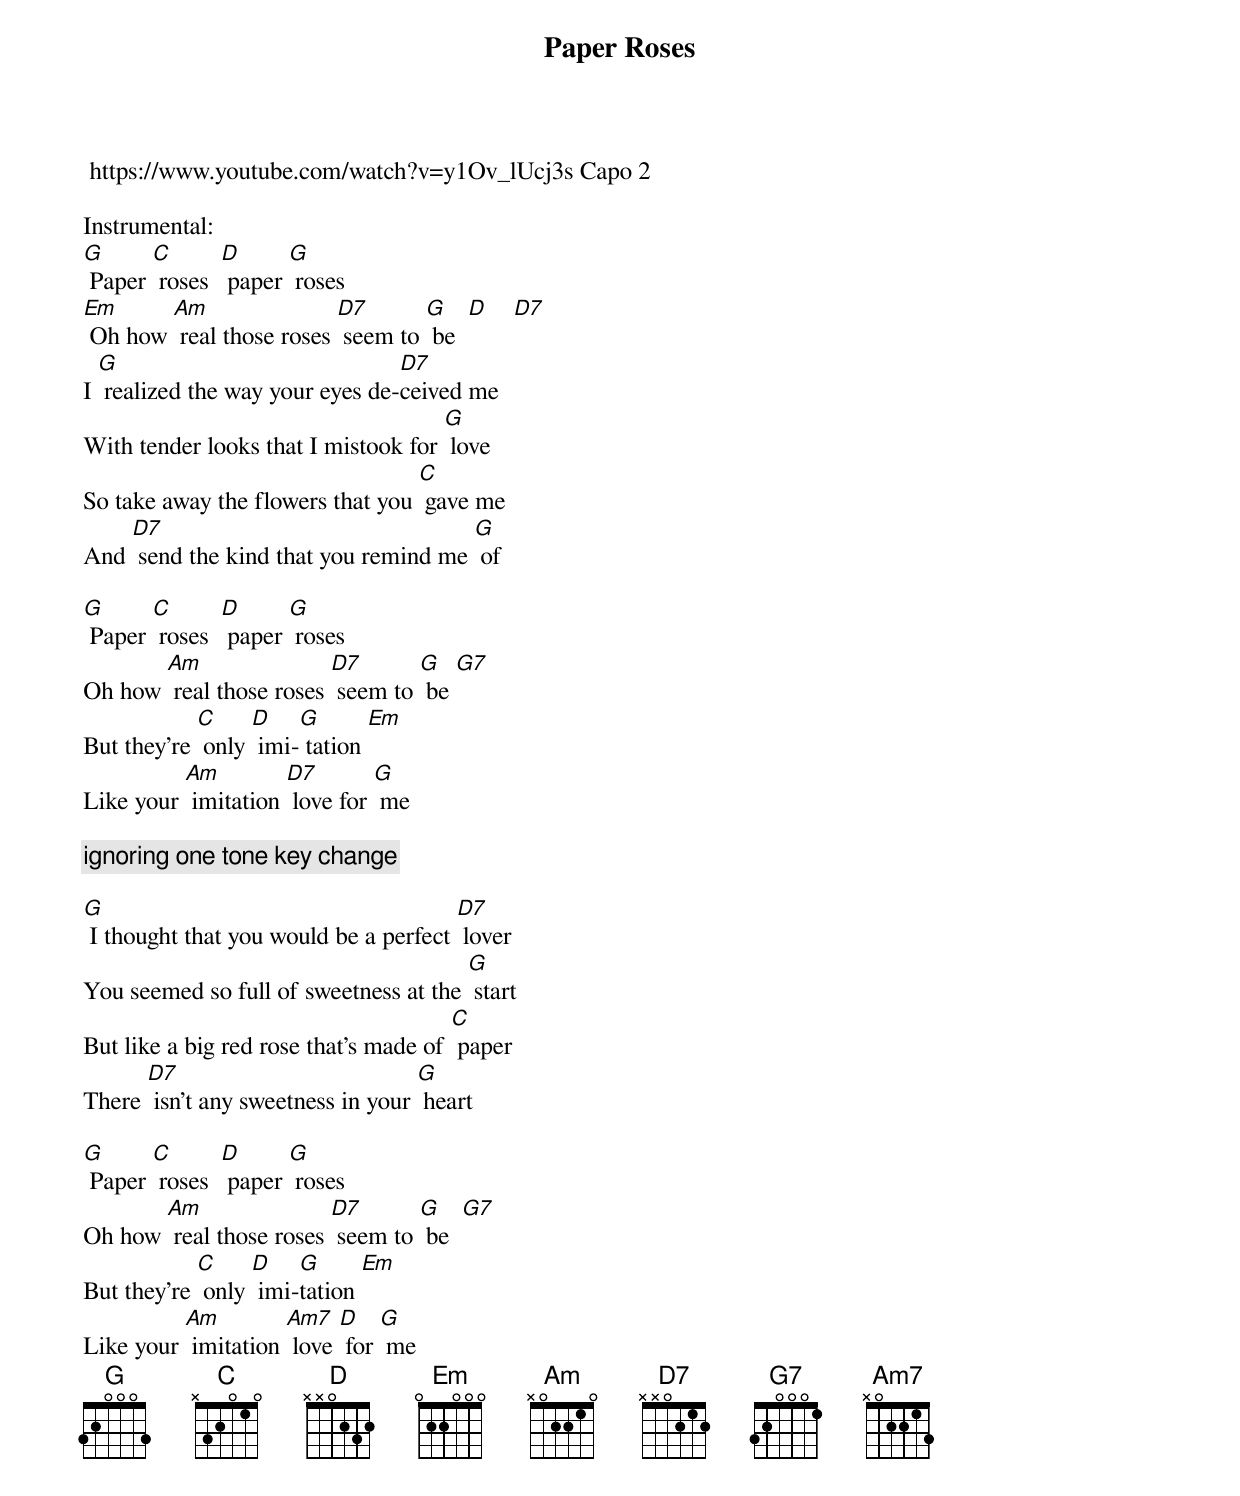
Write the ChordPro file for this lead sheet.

{t: Paper Roses}
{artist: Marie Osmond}
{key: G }
 https://www.youtube.com/watch?v=y1Ov_lUcj3s Capo 2

Instrumental:
[G] Paper [C] roses  [D] paper [G] roses
[Em] Oh how [Am] real those roses [D7] seem to [G] be  [D]    [D7]
{c: }
I [G] realized the way your eyes de-[D7]ceived me
With tender looks that I mistook for [G] love
So take away the flowers that you [C] gave me
And [D7] send the kind that you remind me [G] of

[G] Paper [C] roses  [D] paper [G] roses
Oh how [Am] real those roses [D7] seem to [G] be [G7]
But they're [C] only [D] imi-[G] tation [Em]
Like your [Am] imitation [D7] love for [G] me

{c: ignoring one tone key change}

[G] I thought that you would be a perfect [D7] lover
You seemed so full of sweetness at the [G] start
But like a big red rose that's made of [C] paper
There [D7] isn't any sweetness in your [G] heart

[G] Paper [C] roses  [D] paper [G] roses
Oh how [Am] real those roses [D7] seem to [G] be  [G7]
But they're [C] only [D] imi-[G]tation [Em]
Like your [Am] imitation [Am7] love [D] for [G] me
